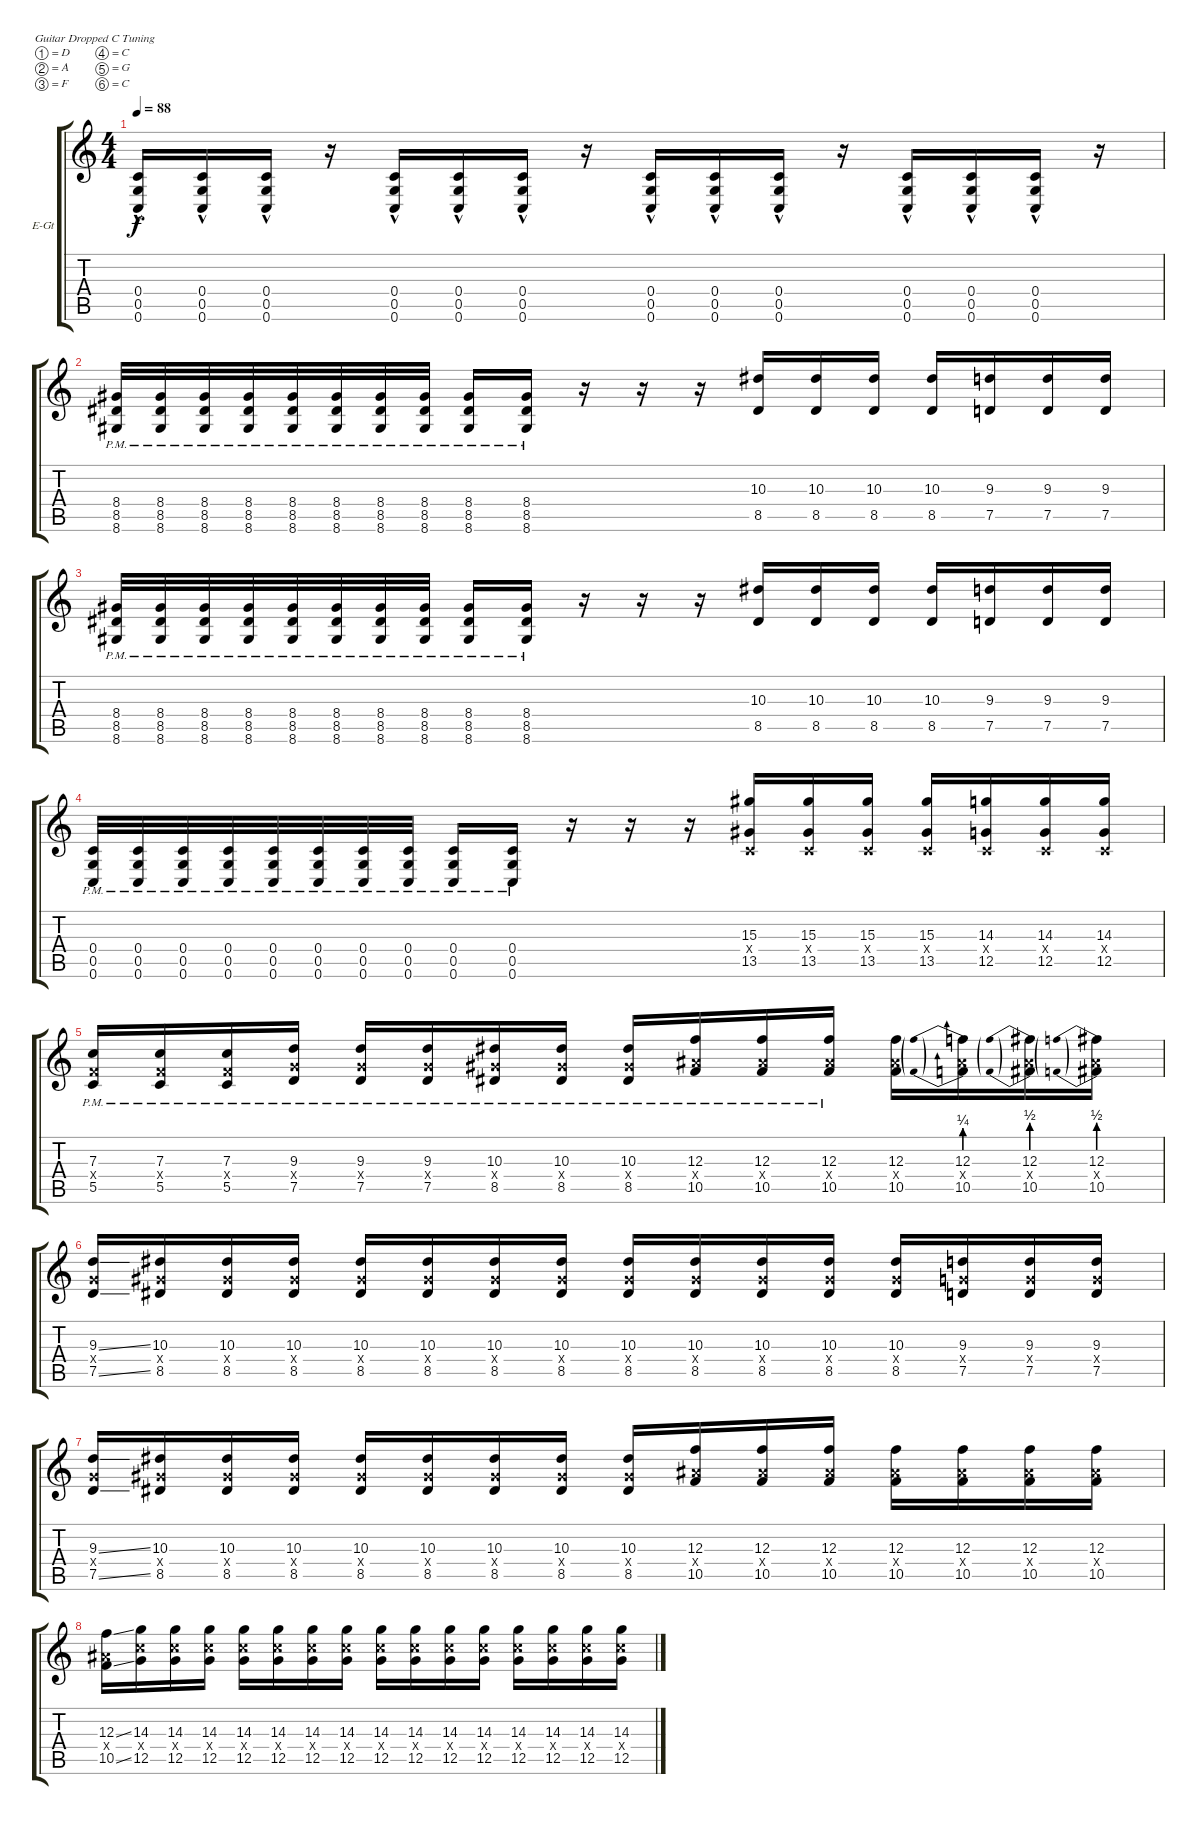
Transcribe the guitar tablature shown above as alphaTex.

\bracketExtendMode groupsimilarinstruments
\firstSystemTrackNameOrientation horizontal
\otherSystemsTrackNameOrientation horizontal
\track ("Track 2" "E-Gt") {instrument distortionguitar}
\staff {score tabs}
\tuning (D4 A3 F3 C3 G2 C2)
\ts (4 4)
\tempo 88
\clef g2
\ks c
(0.4{hac} 0.5{hac} 0.6{hac}).16{dy f} (0.4{hac} 0.5{hac} 0.6{hac}).16 (0.4{hac} 0.5{hac} 0.6{hac}).16 r.16 (0.4{hac} 0.5{hac} 0.6{hac}).16 (0.4{hac} 0.5{hac} 0.6{hac}).16 (0.4{hac} 0.5{hac} 0.6{hac}).16 r.16 (0.4{hac} 0.5{hac} 0.6{hac}).16 (0.4{hac} 0.5{hac} 0.6{hac}).16 (0.4{hac} 0.5{hac} 0.6{hac}).16 r.16 (0.4{hac} 0.5{hac} 0.6{hac}).16 (0.4{hac} 0.5{hac} 0.6{hac}).16 (0.4{hac} 0.5{hac} 0.6{hac}).16 r.16 |
(8.4{pm} 8.5{pm} 8.6{pm}).32 (8.4{pm} 8.5{pm} 8.6{pm}).32 (8.4{pm} 8.5{pm} 8.6{pm}).32 (8.4{pm} 8.5{pm} 8.6{pm}).32 (8.4{pm} 8.5{pm} 8.6{pm}).32 (8.4{pm} 8.5{pm} 8.6{pm}).32 (8.4{pm} 8.5{pm} 8.6{pm}).32 (8.4{pm} 8.5{pm} 8.6{pm}).32 (8.4{pm} 8.5{pm} 8.6{pm}).16 (8.4{pm} 8.5{pm} 8.6{pm}).16 r.16 r.16 r.16 (10.3 8.5).16 (10.3 8.5).16 (10.3 8.5).16 (10.3 8.5).16 (9.3 7.5).16 (9.3 7.5).16 (9.3 7.5).16 |
(8.4{pm} 8.5{pm} 8.6{pm}).32 (8.4{pm} 8.5{pm} 8.6{pm}).32 (8.4{pm} 8.5{pm} 8.6{pm}).32 (8.4{pm} 8.5{pm} 8.6{pm}).32 (8.4{pm} 8.5{pm} 8.6{pm}).32 (8.4{pm} 8.5{pm} 8.6{pm}).32 (8.4{pm} 8.5{pm} 8.6{pm}).32 (8.4{pm} 8.5{pm} 8.6{pm}).32 (8.4{pm} 8.5{pm} 8.6{pm}).16 (8.4{pm} 8.5{pm} 8.6{pm}).16 r.16 r.16 r.16 (10.3 8.5).16 (10.3 8.5).16 (10.3 8.5).16 (10.3 8.5).16 (9.3 7.5).16 (9.3 7.5).16 (9.3 7.5).16 |
(0.4{pm} 0.5{pm} 0.6{pm}).32 (0.4{pm} 0.5{pm} 0.6{pm}).32 (0.4{pm} 0.5{pm} 0.6{pm}).32 (0.4{pm} 0.5{pm} 0.6{pm}).32 (0.4{pm} 0.5{pm} 0.6{pm}).32 (0.4{pm} 0.5{pm} 0.6{pm}).32 (0.4{pm} 0.5{pm} 0.6{pm}).32 (0.4{pm} 0.5{pm} 0.6{pm}).32 (0.4{pm} 0.5{pm} 0.6{pm}).16 (0.4{pm} 0.5{pm} 0.6{pm}).16 r.16 r.16 r.16 (15.3 0.4{x} 13.5).16 (15.3 0.4{x} 13.5).16 (15.3 0.4{x} 13.5).16 (15.3 0.4{x} 13.5).16 (14.3 0.4{x} 12.5).16 (14.3 0.4{x} 12.5).16 (14.3 0.4{x} 12.5).16 |
(7.3{pm} 5.4{x} 5.5{pm}).16 (7.3{pm} 5.4{x} 5.5{pm}).16 (7.3{pm} 5.4{x} 5.5{pm}).16 (9.3{pm} 7.4{x} 7.5{pm}).16 (9.3{pm} 7.4{x} 7.5{pm}).16 (9.3{pm} 7.4{x} 7.5{pm}).16 (10.3{pm} 8.4{x} 8.5{pm}).16 (10.3{pm} 8.4{x} 8.5{pm}).16 (10.3{pm} 8.4{x} 8.5{pm}).16 (12.3{pm} 10.4{x} 10.5{pm}).16 (12.3{pm} 10.4{x} 10.5{pm}).16 (12.3{pm} 10.4{x} 10.5{pm}).16 (12.3 10.4{x} 10.5).16 (12.3{be (prebend 0 1 60 1)} 10.4{x} 10.5{be (prebend 0 1 60 1)}).16 (12.3{be (prebend 0 2 60 2)} 10.4{x} 10.5{be (prebend 0 2 60 2)}).16 (12.3{be (prebend 0 2 60 2)} 10.4{x} 10.5{be (prebend 0 2 60 2)}).16 |
(9.3{ss} 7.4{x} 7.5{ss}).16 (10.3 8.4{x} 8.5).16 (10.3 8.4{x} 8.5).16 (10.3 8.4{x} 8.5).16 (10.3 8.4{x} 8.5).16 (10.3 8.4{x} 8.5).16 (10.3 8.4{x} 8.5).16 (10.3 8.4{x} 8.5).16 (10.3 8.4{x} 8.5).16 (10.3 8.4{x} 8.5).16 (10.3 8.4{x} 8.5).16 (10.3 8.4{x} 8.5).16 (10.3 8.4{x} 8.5).16 (9.3 7.4{x} 7.5).16 (9.3 7.4{x} 7.5).16 (9.3 7.4{x} 7.5).16 |
(9.3{ss} 7.4{x} 7.5{ss}).16 (10.3 8.4{x} 8.5).16 (10.3 8.4{x} 8.5).16 (10.3 8.4{x} 8.5).16 (10.3 8.4{x} 8.5).16 (10.3 8.4{x} 8.5).16 (10.3 8.4{x} 8.5).16 (10.3 8.4{x} 8.5).16 (10.3 8.4{x} 8.5).16 (12.3 10.4{x} 10.5).16 (12.3 10.4{x} 10.5).16 (12.3 10.4{x} 10.5).16 (12.3 10.4{x} 10.5).16 (12.3 10.4{x} 10.5).16 (12.3 10.4{x} 10.5).16 (12.3 10.4{x} 10.5).16 |
(12.3{ss} 10.4{x} 10.5{ss}).16 (14.3 12.4{x} 12.5).16 (14.3 12.4{x} 12.5).16 (14.3 12.4{x} 12.5).16 (14.3 12.4{x} 12.5).16 (14.3 12.4{x} 12.5).16 (14.3 12.4{x} 12.5).16 (14.3 12.4{x} 12.5).16 (14.3 12.4{x} 12.5).16 (14.3 12.4{x} 12.5).16 (14.3 12.4{x} 12.5).16 (14.3 12.4{x} 12.5).16 (14.3 12.4{x} 12.5).16 (14.3 12.4{x} 12.5).16 (14.3 12.4{x} 12.5).16 (14.3 12.4{x} 12.5).16
